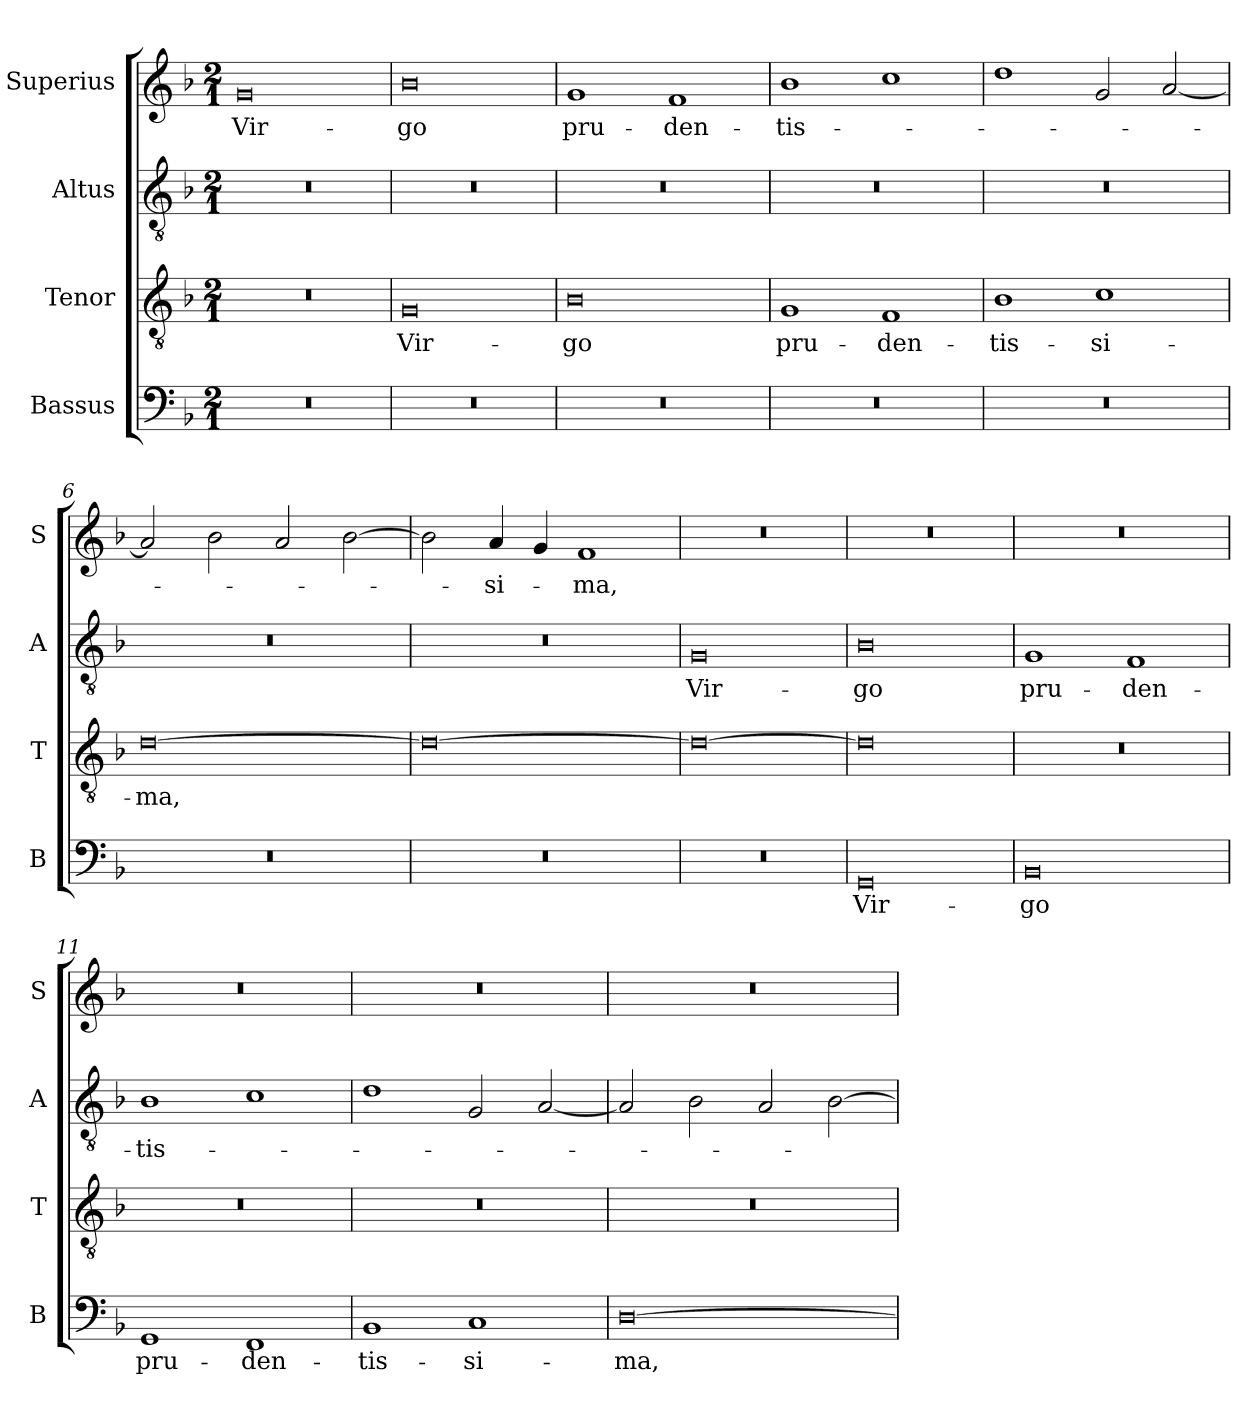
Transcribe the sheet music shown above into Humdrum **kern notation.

**kern	**text	**kern	**text	**kern	**text	**kern	**text
*part4	*part4	*part3	*part3	*part2	*part2	*part1	*part1
*staff4	*staff4	*staff3	*staff3	*staff2	*staff2	*staff1	*staff1
*I"Bassus	*	*I"Tenor	*	*I"Altus	*	*I"Superius	*
*I'B	*	*I'T	*	*I'A	*	*I'S	*
*clefF4	*	*clefGv2	*	*clefGv2	*	*clefG2	*
*k[b-]	*	*k[b-]	*	*k[b-]	*	*k[b-]	*
*M2/1	*	*M2/1	*	*M2/1	*	*M2/1	*
=1	=1	=1	=1	=1	=1	=1	=1
0r	.	0r	.	0r	.	0g	Vir-
=2	=2	=2	=2	=2	=2	=2	=2
0r	.	0G	Vir-	0r	.	0b-	-go
=3	=3	=3	=3	=3	=3	=3	=3
0r	.	0B-	-go	0r	.	1g	pru-
.	.	.	.	.	.	1f	-den-
=4	=4	=4	=4	=4	=4	=4	=4
0r	.	1G	pru-	0r	.	1b-	-tis-
.	.	1F	-den-	.	.	1cc	.
=5	=5	=5	=5	=5	=5	=5	=5
0r	.	1B-	-tis-	0r	.	1dd	.
.	.	1c	-si-	.	.	2g/	.
.	.	.	.	.	.	[2a/	.
=6	=6	=6	=6	=6	=6	=6	=6
0r	.	[0d	-ma,	0r	.	2a/]	.
.	.	.	.	.	.	2b-\	.
.	.	.	.	.	.	2a/	.
.	.	.	.	.	.	[2b-\	.
=7	=7	=7	=7	=7	=7	=7	=7
0r	.	0d_	.	0r	.	2b-\]	.
.	.	.	.	.	.	4a/	-si-
.	.	.	.	.	.	4g/	.
.	.	.	.	.	.	1f	-ma,
=8	=8	=8	=8	=8	=8	=8	=8
0r	.	0d_	.	0G	Vir-	0r	.
=9	=9	=9	=9	=9	=9	=9	=9
0GG	Vir-	0d]	.	0B-	-go	0r	.
=10	=10	=10	=10	=10	=10	=10	=10
0BB-	-go	0r	.	1G	pru-	0r	.
.	.	.	.	1F	-den-	.	.
=11	=11	=11	=11	=11	=11	=11	=11
1GG	pru-	0r	.	1B-	-tis-	0r	.
1FF	-den-	.	.	1c	.	.	.
=12	=12	=12	=12	=12	=12	=12	=12
1BB-	-tis-	0r	.	1d	.	0r	.
1C	-si-	.	.	2G/	.	.	.
.	.	.	.	[2A/	.	.	.
=13	=13	=13	=13	=13	=13	=13	=13
[0D	-ma,	0r	.	2A/]	.	0r	.
.	.	.	.	2B-\	.	.	.
.	.	.	.	2A/	.	.	.
.	.	.	.	[2B-\	.	.	.
=	=	=	=	=	=	=	=
*-	*-	*-	*-	*-	*-	*-	*-
